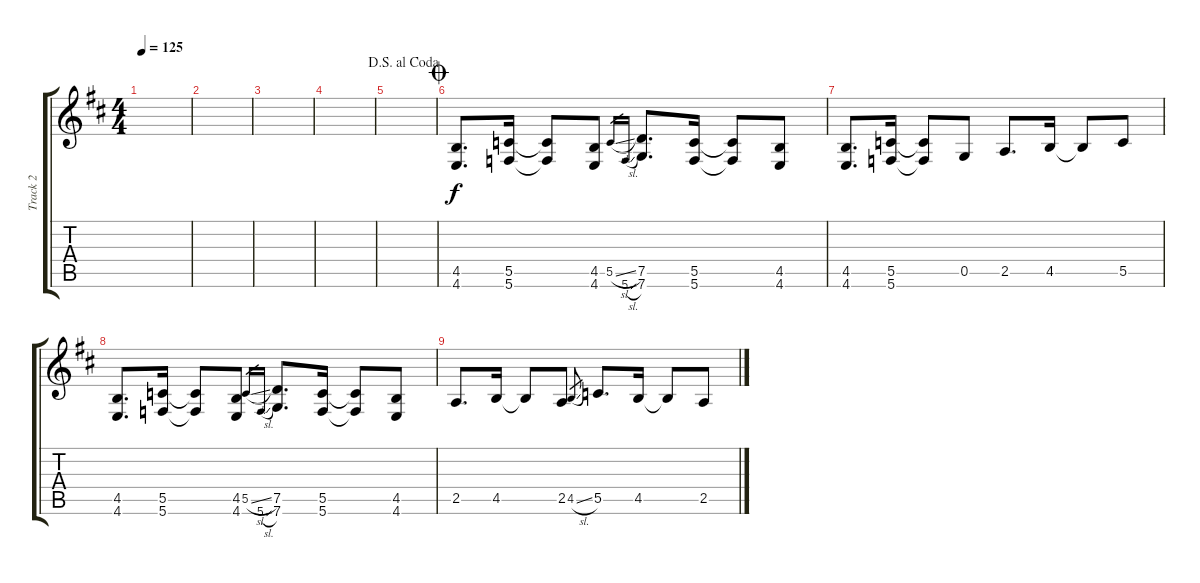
\track ("Track 2" "Track 2") {instrument overdrivenguitar}
\staff {score tabs}
\tuning (D4 A3 F3 C3 G2 C2) {hide}
\ts (4 4)
\tempo 125
\clef g2
\ks d
|
|
|
|
\jump dalsegnoalcoda
|
\jump coda
(4.5 4.6).8{d} (5.5 5.6).16 (5.5{t} 5.6{t}).8 (4.5 4.6).8 5.5{sl}.16{gr} 5.6{sl}.16{gr} (7.5 7.6).8{d} (5.5 5.6).16 (5.5{t} 5.6{t}).8 (4.5 4.6).8 |
(4.5 4.6).8{d} (5.5 5.6).16 (5.5{t} 5.6{t}).8 0.5.8 2.5.8{d} 4.5.16 4.5{t}.8 5.5.8 |
(4.5 4.6).8{d} (5.5 5.6).16 (5.5{t} 5.6{t}).8 (4.5 4.6).8 5.5{sl}.16{gr} 5.6{sl}.16{gr} (7.5 7.6).8{d} (5.5 5.6).16 (5.5{t} 5.6{t}).8 (4.5 4.6).8 |
2.5.8{d} 4.5.16 4.5{t}.8 2.5.8 4.5{sl}.8{gr} 5.5.8{d} 4.5.16 4.5{t}.8 2.5.8
